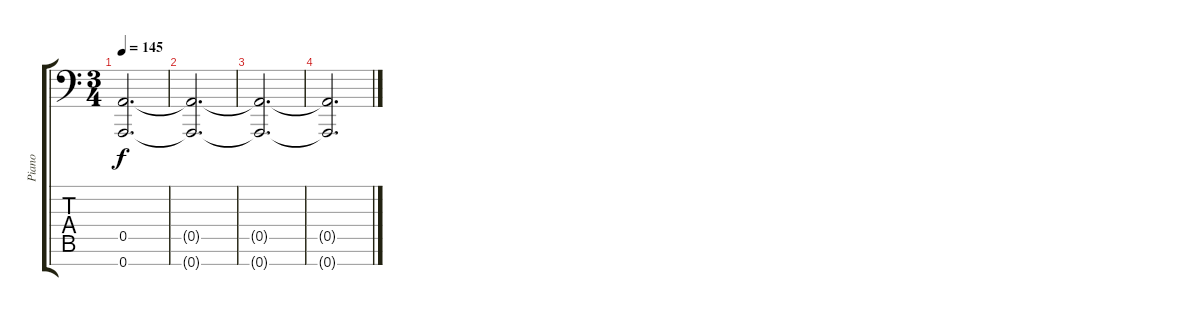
\track ("Piano" "Piano") {instrument electricgrandpiano}
\staff {score tabs}
\tuning (E4 B3 G3 D3 A2 E2 A1) {hide}
\ts (3 4)
\tempo 145
\clef f4
\ks c
(0.5{t} 0.7{t}).2{d dy f} |
(0.5{t} 0.7{t}).2{d} |
(0.5{t} 0.7{t}).2{d} |
(0.5{t} 0.7{t}).2{d}
